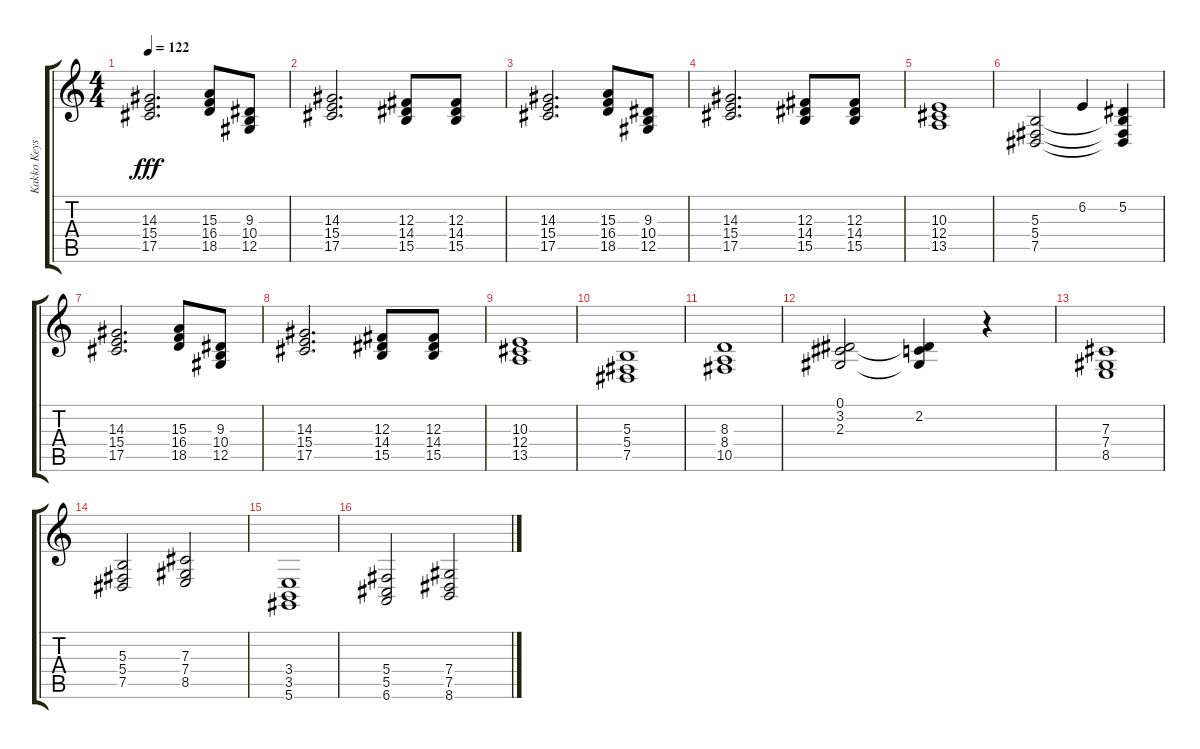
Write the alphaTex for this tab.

\track ("Kakko Keys - Strings" "Kakko Keys") {instrument stringensemble1}
\staff {score tabs}
\tuning (Eb4 Bb3 Gb3 Db3 Ab2 Eb2) {hide}
\ts (4 4)
\tempo 122
\clef g2
\ks c
(14.3 15.4 17.5).2{d dy fff} (15.3 16.4 18.5).8 (9.3 10.4 12.5).8 |
(14.3 15.4 17.5).2{d} (12.3 14.4 15.5).8 (12.3 14.4 15.5).8 |
(14.3 15.4 17.5).2{d} (15.3 16.4 18.5).8 (9.3 10.4 12.5).8 |
(14.3 15.4 17.5).2{d} (12.3 14.4 15.5).8 (12.3 14.4 15.5).8 |
(10.3 12.4 13.5).1 |
(5.3 5.4 7.5).2 6.2.4 (5.2 5.3{t} 5.4{t} 7.5{t}).4 |
(14.3 15.4 17.5).2{d} (15.3 16.4 18.5).8 (9.3 10.4 12.5).8 |
(14.3 15.4 17.5).2{d} (12.3 14.4 15.5).8 (12.3 14.4 15.5).8 |
(10.3 12.4 13.5).1 |
(5.3 5.4 7.5).1 |
(8.3 8.4 10.5).1 |
(0.1 3.2 2.3).2 (0.1{t} 2.2 2.3{t}).4 r.4 |
(7.3 7.4 8.5).1 |
(5.3 5.4 7.5).2 (7.3 7.4 8.5).2 |
(3.4 3.5 5.6).1 |
(5.4 5.5 6.6).2 (7.4 7.5 8.6).2
